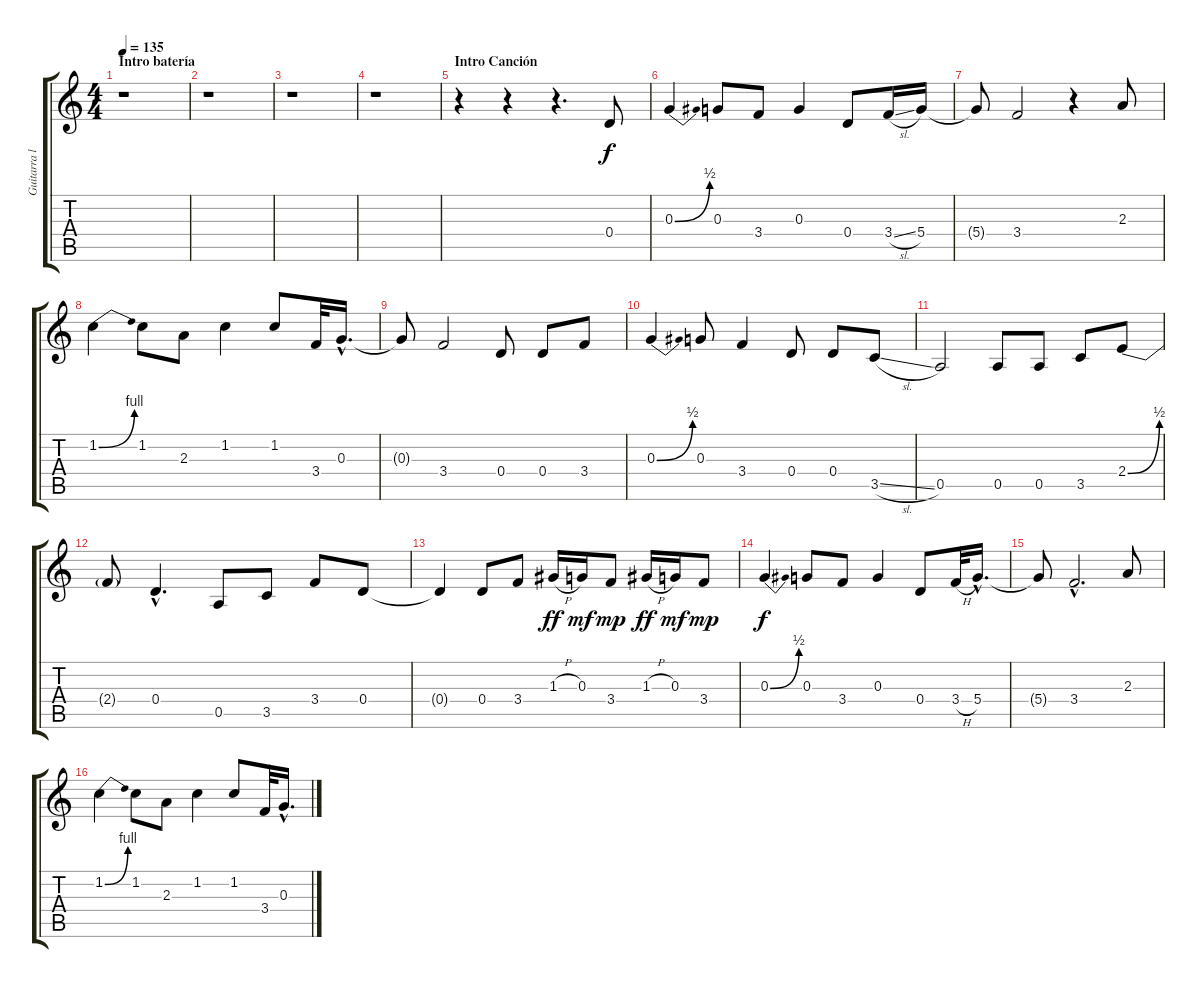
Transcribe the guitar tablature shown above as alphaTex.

\track ("Guitarra limpia" "Guitarra l") {instrument electricguitarjazz}
\staff {score tabs}
\tuning (E4 B3 G3 D3 A2 E2) {hide}
\ts (4 4)
\section ("" "Intro batería")
\tempo 135
\clef g2
\ks c
r.1{dy f instrument electricguitarjazz} |
r.1 |
r.1 |
r.1 |
\section ("" "Intro Canción")
r.4 r.4 r.4{d} 0.4.8 |
0.3{be (bend 0 0 60 2)}.4 0.3.8 3.4.8 0.3.4 0.4.8 3.4{sl}.16 5.4.16 |
5.4{t}.8 3.4.2 r.4 2.3.8 |
1.2{be (bend 0 0 60 4)}.4 1.2.8 2.3.8 1.2.4 1.2.8 3.4.32 0.3{hac}.16{d} |
0.3{t}.8 3.4.2 0.4.8 0.4.8 3.4.8 |
0.3{be (bend 0 0 60 2)}.4 0.3.8 3.4.4 0.4.8 0.4.8 3.5{sl}.8 |
0.5.2 0.5.8 0.5.8 3.5.8 2.4{be (bend 0 0 60 2)}.8 |
2.4{t}.8 0.4{hac}.4{d} 0.5.8 3.5.8 3.4.8 0.4.8 |
0.4{t}.4 0.4.8 3.4.8 1.3{h}.16{dy ff} 0.3.16{dy mf} 3.4.8{dy mp} 1.3{h}.16{dy ff} 0.3.16{dy mf} 3.4.8{dy mp} |
0.3{be (bend 0 0 60 2)}.4{dy f} 0.3.8 3.4.8 0.3.4 0.4.8 3.4{h}.32 5.4{hac}.16{d} |
5.4{t}.8 3.4{hac}.2{d} 2.3.8 |
1.2{be (bend 0 0 60 4)}.4 1.2.8 2.3.8 1.2.4 1.2.8 3.4.32 0.3{hac}.16{d}
